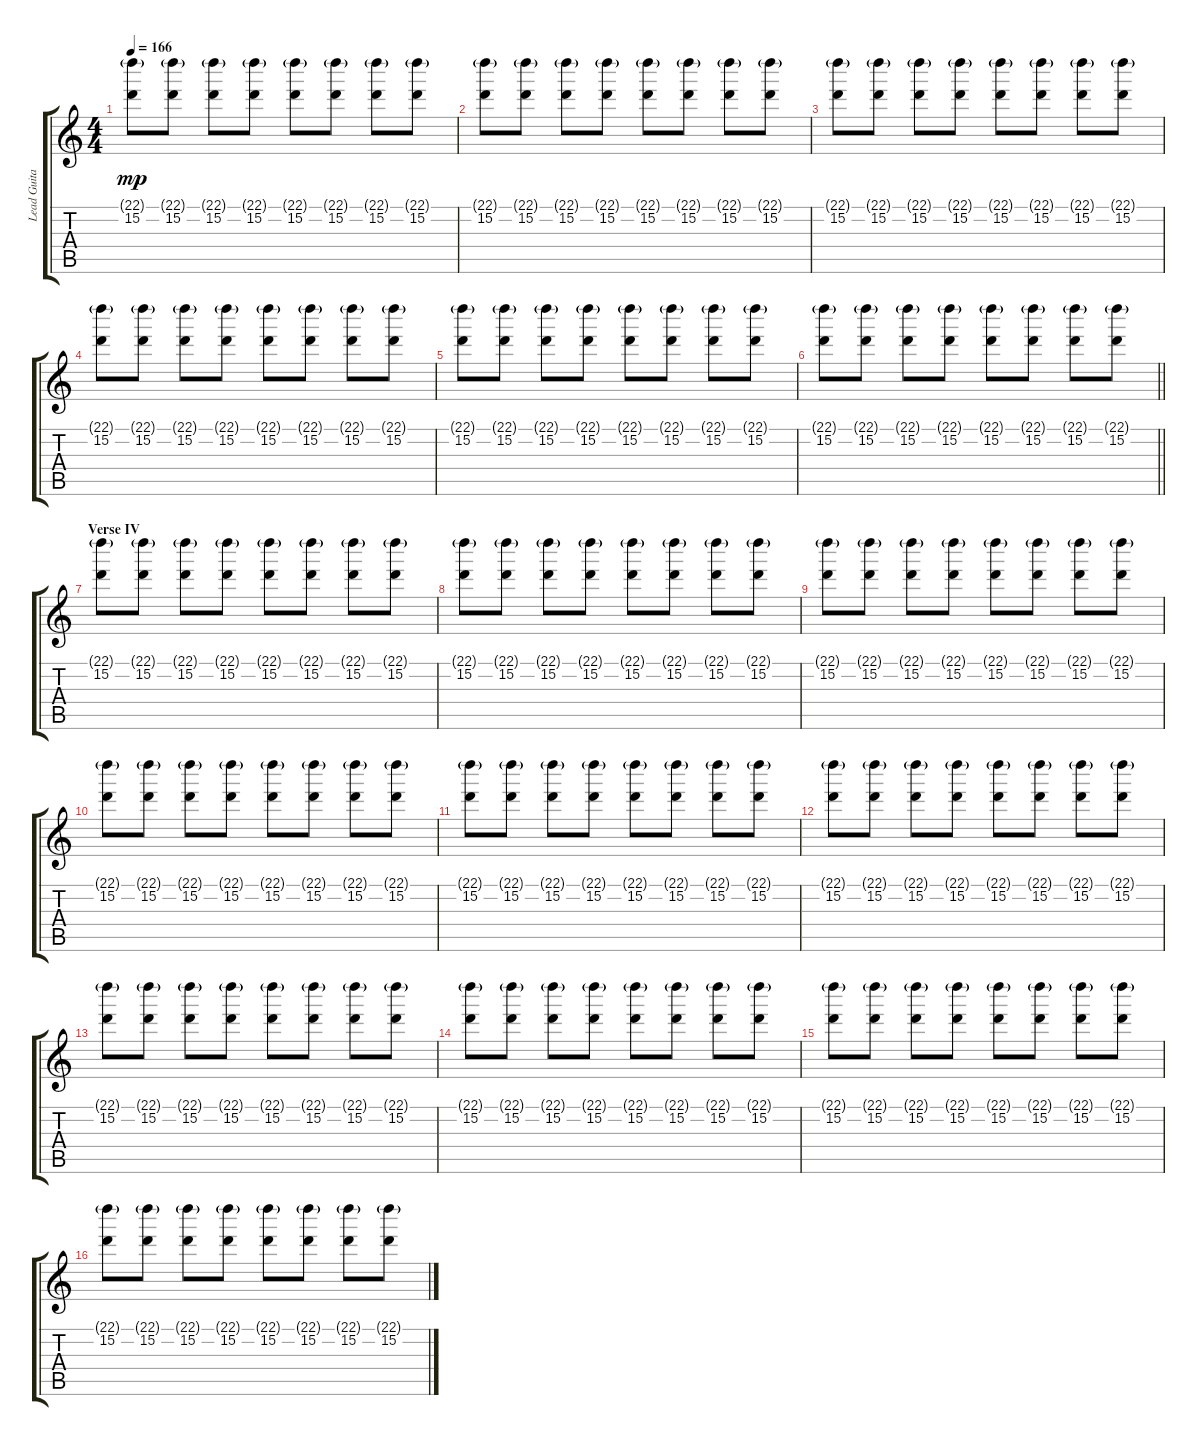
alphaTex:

\track ("Lead Guitar" "Lead Guita") {instrument overdrivenguitar}
\staff {score tabs}
\tuning (E4 B3 G3 D3 A2 E2) {hide}
\ts (4 4)
\tempo 166
\clef g2
\ks c
(22.1{g} 15.2).8{dy mp} (22.1{g} 15.2).8 (22.1{g} 15.2).8 (22.1{g} 15.2).8 (22.1{g} 15.2).8 (22.1{g} 15.2).8 (22.1{g} 15.2).8 (22.1{g} 15.2).8 |
(22.1{g} 15.2).8 (22.1{g} 15.2).8 (22.1{g} 15.2).8 (22.1{g} 15.2).8 (22.1{g} 15.2).8 (22.1{g} 15.2).8 (22.1{g} 15.2).8 (22.1{g} 15.2).8 |
(22.1{g} 15.2).8 (22.1{g} 15.2).8 (22.1{g} 15.2).8 (22.1{g} 15.2).8 (22.1{g} 15.2).8 (22.1{g} 15.2).8 (22.1{g} 15.2).8 (22.1{g} 15.2).8 |
(22.1{g} 15.2).8 (22.1{g} 15.2).8 (22.1{g} 15.2).8 (22.1{g} 15.2).8 (22.1{g} 15.2).8 (22.1{g} 15.2).8 (22.1{g} 15.2).8 (22.1{g} 15.2).8 |
(22.1{g} 15.2).8 (22.1{g} 15.2).8 (22.1{g} 15.2).8 (22.1{g} 15.2).8 (22.1{g} 15.2).8 (22.1{g} 15.2).8 (22.1{g} 15.2).8 (22.1{g} 15.2).8 |
\barLineRight lightlight
(22.1{g} 15.2).8 (22.1{g} 15.2).8 (22.1{g} 15.2).8 (22.1{g} 15.2).8 (22.1{g} 15.2).8 (22.1{g} 15.2).8 (22.1{g} 15.2).8 (22.1{g} 15.2).8 |
\section ("" "Verse IV")
(22.1{g} 15.2).8 (22.1{g} 15.2).8 (22.1{g} 15.2).8 (22.1{g} 15.2).8 (22.1{g} 15.2).8 (22.1{g} 15.2).8 (22.1{g} 15.2).8 (22.1{g} 15.2).8 |
(22.1{g} 15.2).8 (22.1{g} 15.2).8 (22.1{g} 15.2).8 (22.1{g} 15.2).8 (22.1{g} 15.2).8 (22.1{g} 15.2).8 (22.1{g} 15.2).8 (22.1{g} 15.2).8 |
(22.1{g} 15.2).8 (22.1{g} 15.2).8 (22.1{g} 15.2).8 (22.1{g} 15.2).8 (22.1{g} 15.2).8 (22.1{g} 15.2).8 (22.1{g} 15.2).8 (22.1{g} 15.2).8 |
(22.1{g} 15.2).8 (22.1{g} 15.2).8 (22.1{g} 15.2).8 (22.1{g} 15.2).8 (22.1{g} 15.2).8 (22.1{g} 15.2).8 (22.1{g} 15.2).8 (22.1{g} 15.2).8 |
(22.1{g} 15.2).8 (22.1{g} 15.2).8 (22.1{g} 15.2).8 (22.1{g} 15.2).8 (22.1{g} 15.2).8 (22.1{g} 15.2).8 (22.1{g} 15.2).8 (22.1{g} 15.2).8 |
(22.1{g} 15.2).8 (22.1{g} 15.2).8 (22.1{g} 15.2).8 (22.1{g} 15.2).8 (22.1{g} 15.2).8 (22.1{g} 15.2).8 (22.1{g} 15.2).8 (22.1{g} 15.2).8 |
(22.1{g} 15.2).8 (22.1{g} 15.2).8 (22.1{g} 15.2).8 (22.1{g} 15.2).8 (22.1{g} 15.2).8 (22.1{g} 15.2).8 (22.1{g} 15.2).8 (22.1{g} 15.2).8 |
(22.1{g} 15.2).8 (22.1{g} 15.2).8 (22.1{g} 15.2).8 (22.1{g} 15.2).8 (22.1{g} 15.2).8 (22.1{g} 15.2).8 (22.1{g} 15.2).8 (22.1{g} 15.2).8 |
(22.1{g} 15.2).8 (22.1{g} 15.2).8 (22.1{g} 15.2).8 (22.1{g} 15.2).8 (22.1{g} 15.2).8 (22.1{g} 15.2).8 (22.1{g} 15.2).8 (22.1{g} 15.2).8 |
(22.1{g} 15.2).8 (22.1{g} 15.2).8 (22.1{g} 15.2).8 (22.1{g} 15.2).8 (22.1{g} 15.2).8 (22.1{g} 15.2).8 (22.1{g} 15.2).8 (22.1{g} 15.2).8
